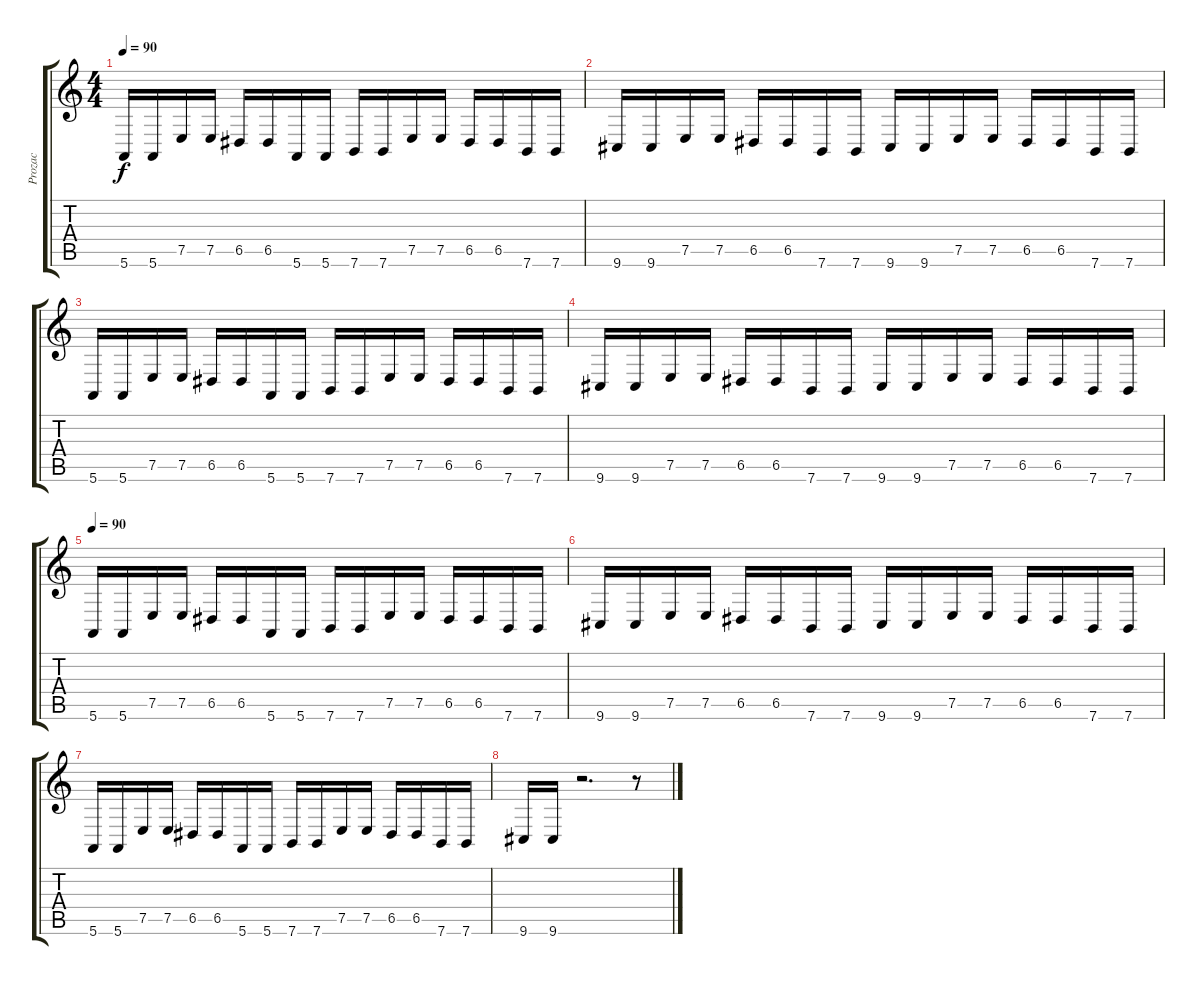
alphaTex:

\track ("Prozac" "Prozac") {instrument violin}
\staff {score tabs}
\tuning (E4 B3 G3 D3 A2 E2) {hide}
\ts (4 4)
\tempo 90
\clef g2
\ks c
5.6.16{dy f} 5.6.16 7.5.16 7.5.16 6.5.16 6.5.16 5.6.16 5.6.16 7.6.16 7.6.16 7.5.16 7.5.16 6.5.16 6.5.16 7.6.16 7.6.16 |
9.6.16 9.6.16 7.5.16 7.5.16 6.5.16 6.5.16 7.6.16 7.6.16 9.6.16 9.6.16 7.5.16 7.5.16 6.5.16 6.5.16 7.6.16 7.6.16 |
5.6.16 5.6.16 7.5.16 7.5.16 6.5.16 6.5.16 5.6.16 5.6.16 7.6.16 7.6.16 7.5.16 7.5.16 6.5.16 6.5.16 7.6.16 7.6.16 |
9.6.16 9.6.16 7.5.16 7.5.16 6.5.16 6.5.16 7.6.16 7.6.16 9.6.16 9.6.16 7.5.16 7.5.16 6.5.16 6.5.16 7.6.16 7.6.16 |
\tempo 90
5.6.16 5.6.16 7.5.16 7.5.16 6.5.16 6.5.16 5.6.16 5.6.16 7.6.16 7.6.16 7.5.16 7.5.16 6.5.16 6.5.16 7.6.16 7.6.16 |
9.6.16 9.6.16 7.5.16 7.5.16 6.5.16 6.5.16 7.6.16 7.6.16 9.6.16 9.6.16 7.5.16 7.5.16 6.5.16 6.5.16 7.6.16 7.6.16 |
5.6.16 5.6.16 7.5.16 7.5.16 6.5.16 6.5.16 5.6.16 5.6.16 7.6.16 7.6.16 7.5.16 7.5.16 6.5.16 6.5.16 7.6.16 7.6.16 |
9.6.16 9.6.16 r.2{d} r.8
